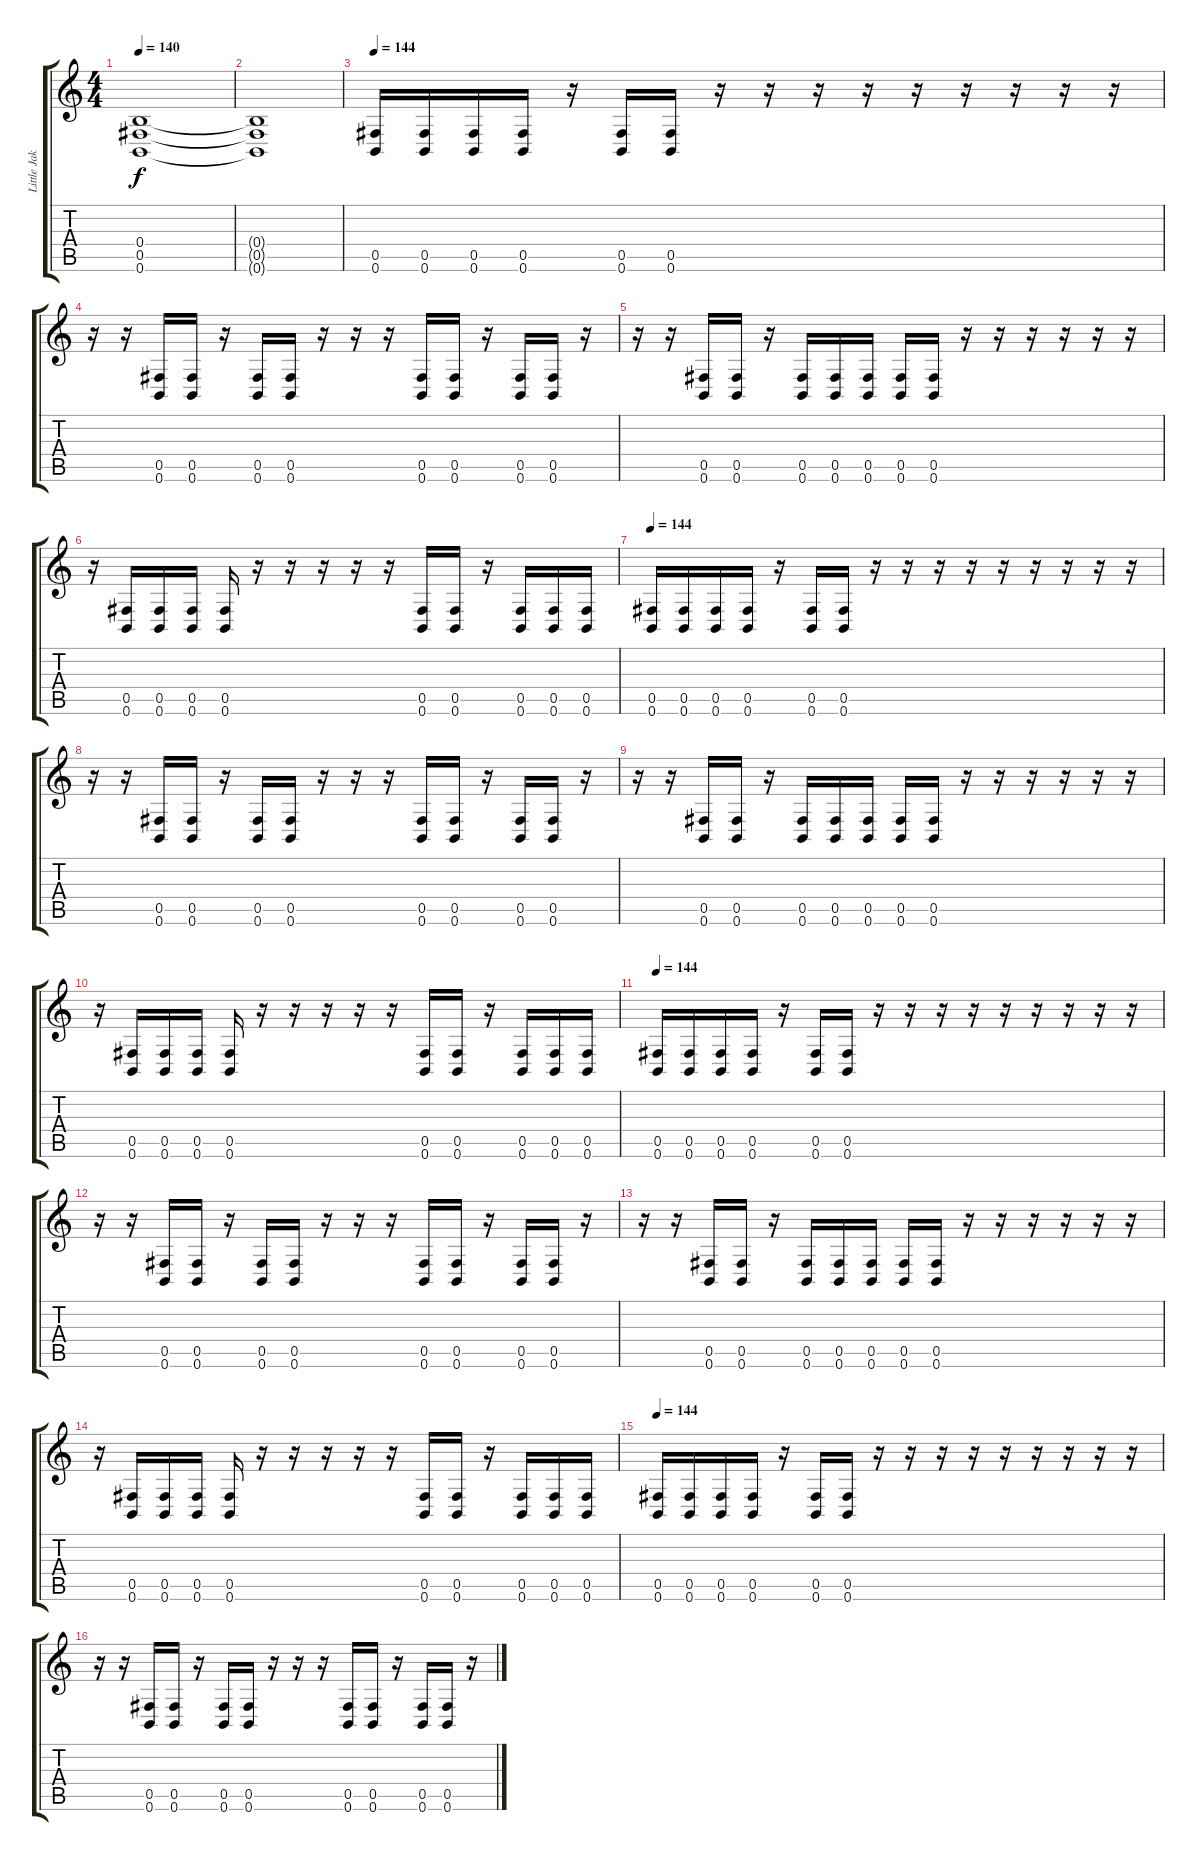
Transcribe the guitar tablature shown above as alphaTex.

\track ("Little Jake" "Little Jak") {instrument distortionguitar}
\staff {score tabs}
\tuning (Db4 Ab3 E3 B2 Gb2 B1) {hide}
\ts (4 4)
\tempo 140
\clef g2
\ks c
(0.4 0.5 0.6).1{dy f} |
(0.4{t} 0.5{t} 0.6{t}).1 |
\tempo 144
(0.5 0.6).16 (0.5 0.6).16 (0.5 0.6).16 (0.5 0.6).16 r.16 (0.5 0.6).16 (0.5 0.6).16 r.16 r.16 r.16 r.16 r.16 r.16 r.16 r.16 r.16 |
r.16 r.16 (0.5 0.6).16 (0.5 0.6).16 r.16 (0.5 0.6).16 (0.5 0.6).16 r.16 r.16 r.16 (0.5 0.6).16 (0.5 0.6).16 r.16 (0.5 0.6).16 (0.5 0.6).16 r.16 |
r.16 r.16 (0.5 0.6).16 (0.5 0.6).16 r.16 (0.5 0.6).16 (0.5 0.6).16 (0.5 0.6).16 (0.5 0.6).16 (0.5 0.6).16 r.16 r.16 r.16 r.16 r.16 r.16 |
r.16 (0.5 0.6).16 (0.5 0.6).16 (0.5 0.6).16 (0.5 0.6).16 r.16 r.16 r.16 r.16 r.16 (0.5 0.6).16 (0.5 0.6).16 r.16 (0.5 0.6).16 (0.5 0.6).16 (0.5 0.6).16 |
\tempo 144
(0.5 0.6).16 (0.5 0.6).16 (0.5 0.6).16 (0.5 0.6).16 r.16 (0.5 0.6).16 (0.5 0.6).16 r.16 r.16 r.16 r.16 r.16 r.16 r.16 r.16 r.16 |
r.16 r.16 (0.5 0.6).16 (0.5 0.6).16 r.16 (0.5 0.6).16 (0.5 0.6).16 r.16 r.16 r.16 (0.5 0.6).16 (0.5 0.6).16 r.16 (0.5 0.6).16 (0.5 0.6).16 r.16 |
r.16 r.16 (0.5 0.6).16 (0.5 0.6).16 r.16 (0.5 0.6).16 (0.5 0.6).16 (0.5 0.6).16 (0.5 0.6).16 (0.5 0.6).16 r.16 r.16 r.16 r.16 r.16 r.16 |
r.16 (0.5 0.6).16 (0.5 0.6).16 (0.5 0.6).16 (0.5 0.6).16 r.16 r.16 r.16 r.16 r.16 (0.5 0.6).16 (0.5 0.6).16 r.16 (0.5 0.6).16 (0.5 0.6).16 (0.5 0.6).16 |
\tempo 144
(0.5 0.6).16 (0.5 0.6).16 (0.5 0.6).16 (0.5 0.6).16 r.16 (0.5 0.6).16 (0.5 0.6).16 r.16 r.16 r.16 r.16 r.16 r.16 r.16 r.16 r.16 |
r.16 r.16 (0.5 0.6).16 (0.5 0.6).16 r.16 (0.5 0.6).16 (0.5 0.6).16 r.16 r.16 r.16 (0.5 0.6).16 (0.5 0.6).16 r.16 (0.5 0.6).16 (0.5 0.6).16 r.16 |
r.16 r.16 (0.5 0.6).16 (0.5 0.6).16 r.16 (0.5 0.6).16 (0.5 0.6).16 (0.5 0.6).16 (0.5 0.6).16 (0.5 0.6).16 r.16 r.16 r.16 r.16 r.16 r.16 |
r.16 (0.5 0.6).16 (0.5 0.6).16 (0.5 0.6).16 (0.5 0.6).16 r.16 r.16 r.16 r.16 r.16 (0.5 0.6).16 (0.5 0.6).16 r.16 (0.5 0.6).16 (0.5 0.6).16 (0.5 0.6).16 |
\tempo 144
(0.5 0.6).16 (0.5 0.6).16 (0.5 0.6).16 (0.5 0.6).16 r.16 (0.5 0.6).16 (0.5 0.6).16 r.16 r.16 r.16 r.16 r.16 r.16 r.16 r.16 r.16 |
r.16 r.16 (0.5 0.6).16 (0.5 0.6).16 r.16 (0.5 0.6).16 (0.5 0.6).16 r.16 r.16 r.16 (0.5 0.6).16 (0.5 0.6).16 r.16 (0.5 0.6).16 (0.5 0.6).16 r.16
